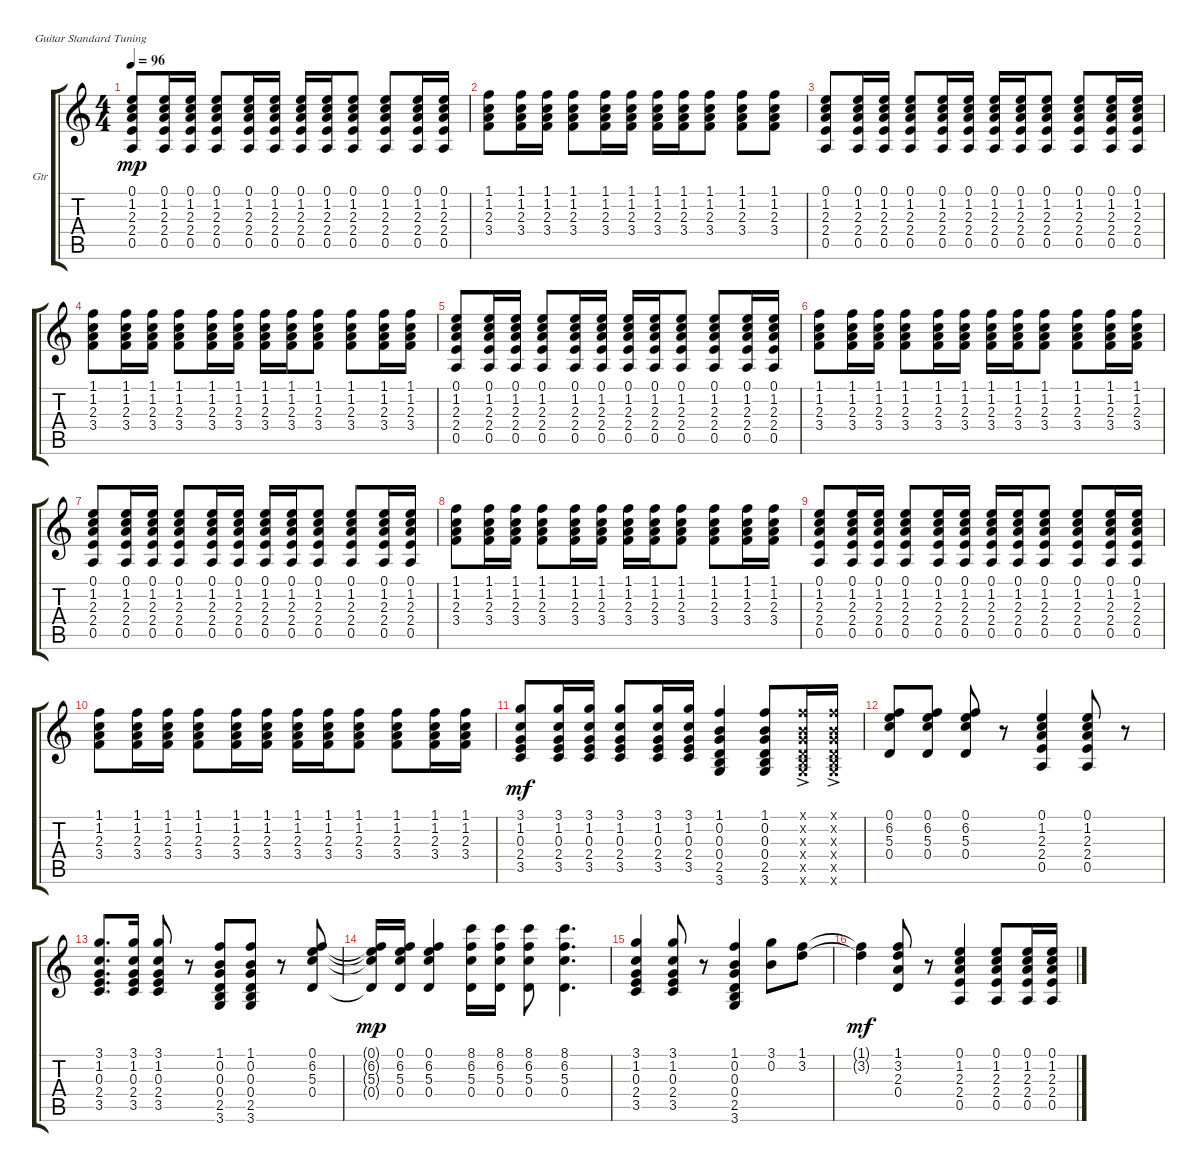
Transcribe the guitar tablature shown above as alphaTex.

\defaultSystemsLayout 4
\bracketExtendMode groupsimilarinstruments
\firstSystemTrackNameOrientation horizontal
\otherSystemsTrackNameOrientation horizontal
\track ("Guitar (Clean)" "Gtr") {instrument acousticguitarsteel}
\staff {score tabs}
\tuning (E4 B3 G3 D3 A2 E2)
\ts (4 4)
\tempo 96
\clef g2
\scale
0.333333
\ks c
(0.5 2.4 2.3 1.2 0.1).8{dy mp} (0.5 2.4 2.3 1.2 0.1).16 (0.5 2.4 2.3 1.2 0.1).16 (0.5 2.4 2.3 1.2 0.1).8 (0.5 2.4 2.3 1.2 0.1).16 (0.1 1.2 2.3 2.4 0.5).16 (0.5 2.4 2.3 1.2 0.1).16 (0.5 2.4 2.3 1.2 0.1).16 (0.5 2.4 2.3 1.2 0.1).8 (0.5 2.4 2.3 1.2 0.1).8 (0.5 2.3 2.4 1.2 0.1).16 (0.5 2.4 2.3 1.2 0.1).16 |
\scale
0.333333 (3.4 2.3 1.2 1.1).8 (3.4 2.3 1.2 1.1).16 (3.4 2.3 1.2 1.1).16 (3.4 2.3 1.2 1.1).8 (3.4 2.3 1.2 1.1).16 (1.2 2.3 3.4 1.1).16 (3.4 2.3 1.2 1.1).16 (3.4 2.3 1.2 1.1).16 (3.4 2.3 1.2 1.1).8 (3.4 2.3 1.2 1.1).8 (2.3 3.4 1.2 1.1).8 |
\scale
0.333333 (0.5 2.4 2.3 1.2 0.1).8 (0.5 2.4 2.3 1.2 0.1).16 (0.5 2.4 2.3 1.2 0.1).16 (0.5 2.4 2.3 1.2 0.1).8 (0.5 2.4 2.3 1.2 0.1).16 (0.1 1.2 2.3 2.4 0.5).16 (0.5 2.4 2.3 1.2 0.1).16 (0.5 2.4 2.3 1.2 0.1).16 (0.5 2.4 2.3 1.2 0.1).8 (0.5 2.4 2.3 1.2 0.1).8 (0.5 2.3 2.4 1.2 0.1).16 (0.5 2.4 2.3 1.2 0.1).16 |
\scale
0.333333 (3.4 2.3 1.2 1.1).8 (3.4 2.3 1.2 1.1).16 (3.4 2.3 1.2 1.1).16 (3.4 2.3 1.2 1.1).8 (3.4 2.3 1.2 1.1).16 (1.2 2.3 3.4 1.1).16 (3.4 2.3 1.2 1.1).16 (3.4 2.3 1.2 1.1).16 (3.4 2.3 1.2 1.1).8 (3.4 2.3 1.2 1.1).8 (2.3 3.4 1.2 1.1).16 (3.4 2.3 1.2 1.1).16 |
\scale
0.333333 (0.5 2.4 2.3 1.2 0.1).8 (0.5 2.4 2.3 1.2 0.1).16 (0.5 2.4 2.3 1.2 0.1).16 (0.5 2.4 2.3 1.2 0.1).8 (0.5 2.4 2.3 1.2 0.1).16 (0.1 1.2 2.3 2.4 0.5).16 (0.5 2.4 2.3 1.2 0.1).16 (0.5 2.4 2.3 1.2 0.1).16 (0.5 2.4 2.3 1.2 0.1).8 (0.5 2.4 2.3 1.2 0.1).8 (0.5 2.3 2.4 1.2 0.1).16 (0.5 2.4 2.3 1.2 0.1).16 |
\scale
0.333333 (3.4 2.3 1.2 1.1).8 (3.4 2.3 1.2 1.1).16 (3.4 2.3 1.2 1.1).16 (3.4 2.3 1.2 1.1).8 (3.4 2.3 1.2 1.1).16 (1.2 2.3 3.4 1.1).16 (3.4 2.3 1.2 1.1).16 (3.4 2.3 1.2 1.1).16 (3.4 2.3 1.2 1.1).8 (3.4 2.3 1.2 1.1).8 (2.3 3.4 1.2 1.1).16 (3.4 2.3 1.2 1.1).16 |
\scale
0.333333 (0.5 2.4 2.3 1.2 0.1).8 (0.5 2.4 2.3 1.2 0.1).16 (0.5 2.4 2.3 1.2 0.1).16 (0.5 2.4 2.3 1.2 0.1).8 (0.5 2.4 2.3 1.2 0.1).16 (0.1 1.2 2.3 2.4 0.5).16 (0.5 2.4 2.3 1.2 0.1).16 (0.5 2.4 2.3 1.2 0.1).16 (0.5 2.4 2.3 1.2 0.1).8 (0.5 2.4 2.3 1.2 0.1).8 (0.5 2.3 2.4 1.2 0.1).16 (0.5 2.4 2.3 1.2 0.1).16 |
\scale
0.333333 (3.4 2.3 1.2 1.1).8 (3.4 2.3 1.2 1.1).16 (3.4 2.3 1.2 1.1).16 (3.4 2.3 1.2 1.1).8 (3.4 2.3 1.2 1.1).16 (1.2 2.3 3.4 1.1).16 (3.4 2.3 1.2 1.1).16 (3.4 2.3 1.2 1.1).16 (3.4 2.3 1.2 1.1).8 (3.4 2.3 1.2 1.1).8 (2.3 3.4 1.2 1.1).16 (3.4 2.3 1.2 1.1).16 |
\scale
0.333333 (0.5 2.4 2.3 1.2 0.1).8 (0.5 2.4 2.3 1.2 0.1).16 (0.5 2.4 2.3 1.2 0.1).16 (0.5 2.4 2.3 1.2 0.1).8 (0.5 2.4 2.3 1.2 0.1).16 (0.1 1.2 2.3 2.4 0.5).16 (0.5 2.4 2.3 1.2 0.1).16 (0.5 2.4 2.3 1.2 0.1).16 (0.5 2.4 2.3 1.2 0.1).8 (0.5 2.4 2.3 1.2 0.1).8 (0.5 2.3 2.4 1.2 0.1).16 (0.5 2.4 2.3 1.2 0.1).16 |
\scale
0.333333 (3.4 2.3 1.2 1.1).8 (3.4 2.3 1.2 1.1).16 (3.4 2.3 1.2 1.1).16 (3.4 2.3 1.2 1.1).8 (3.4 2.3 1.2 1.1).16 (1.2 2.3 3.4 1.1).16 (3.4 2.3 1.2 1.1).16 (3.4 2.3 1.2 1.1).16 (3.4 2.3 1.2 1.1).8 (3.4 2.3 1.2 1.1).8 (2.3 3.4 1.2 1.1).16 (3.4 2.3 1.2 1.1).16 |
\scale
0.333333 (3.1 1.2 0.3 2.4 3.5).8{dy mf} (3.1 1.2 0.3 2.4 3.5).16 (3.5 2.4 0.3 1.2 3.1).16 (3.5 2.4 0.3 1.2 3.1).8 (3.1 1.2 0.3 2.4 3.5).16 (3.5 2.4 0.3 1.2 3.1).16 (0.2 0.3 0.4 2.5 1.1 3.6).4 (0.2 0.3 0.4 2.5 1.1 3.6).8 (3.6{ac x} 2.5{ac x} 0.4{ac x} 0.3{ac x} 0.2{ac x} 1.1{ac x}).16 (1.1{ac x} 0.2{ac x} 0.3{ac x} 0.4{ac x} 2.5{ac x} 3.6{ac x}).16 |
\scale
0.333333 (0.4 5.3 6.2 0.1).8 (0.1 6.2 5.3 0.4).8 (0.4 5.3 6.2 0.1).8 r.8 (0.5 2.4 2.3 1.2 0.1).4 (0.1 1.2 2.3 2.4 0.5).8 r.8 |
\scale
0.333333 (3.1 1.2 0.3 2.4 3.5).8{d} (3.1 1.2 0.3 2.4 3.5).16 (3.5 2.4 0.3 1.2 3.1).8 r.8 (0.2 0.3 0.4 2.5 1.1 3.6).8 (0.2 0.3 0.4 2.5 1.1 3.6).8 r.8 (0.4 5.3 6.2 0.1).8 |
\scale
0.333333 (0.1{t} 6.2{t} 5.3{t} 0.4{t}).16{dy mp} (0.4 5.3 6.2 0.1).16 (0.1 6.2 5.3 0.4).4 (8.1 6.2 5.3 0.4).16 (8.1 6.2 5.3 0.4).16 (8.1 5.3 0.4 6.2).8 (0.4 5.3 6.2 8.1).4{d} |
\scale
0.333333 (3.1 1.2 0.3 2.4 3.5).4 (3.1 1.2 0.3 2.4 3.5).8 r.8 (0.2 0.3 0.4 2.5 1.1 3.6).4 (0.2 3.1).8 (1.1 3.2).8 |
\scale
0.333333 (3.2{t} 1.1{t}).4{dy mf} (1.1 3.2 2.3 0.4).8 r.8 (0.1 1.2 2.3 2.4 0.5).4 (0.1 1.2 2.3 2.4 0.5).8 (0.1 1.2 2.3 2.4 0.5).16 (0.1 1.2 2.3 2.4 0.5).16
